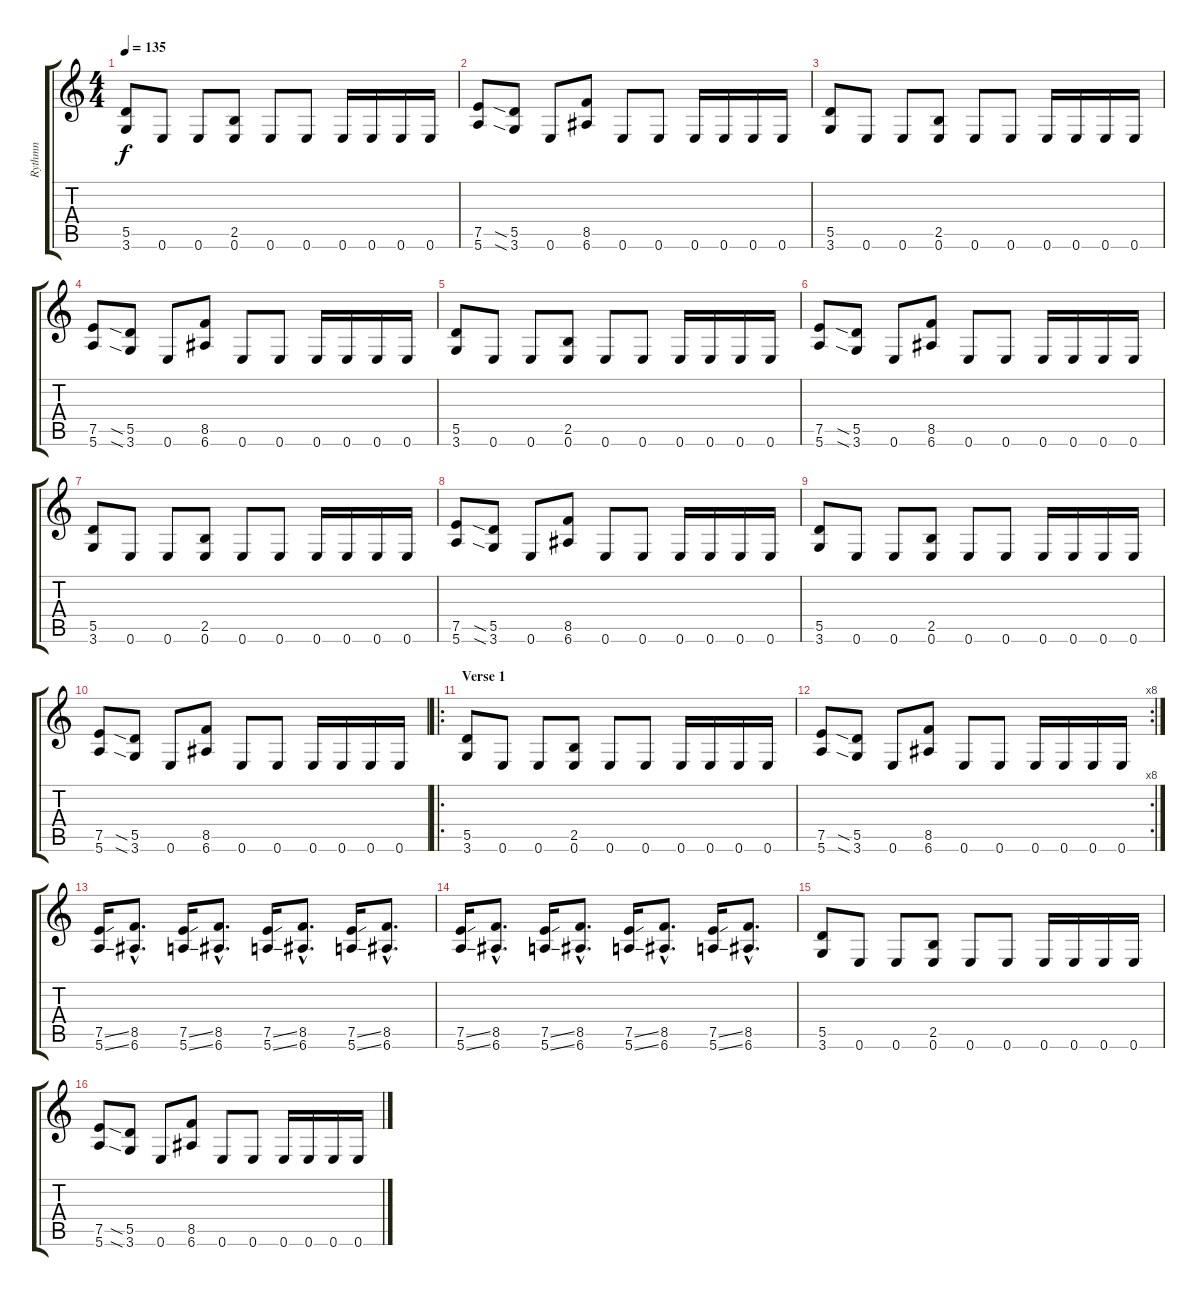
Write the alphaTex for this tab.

\track ("Rythmn" "Rythmn") {instrument overdrivenguitar}
\staff {score tabs}
\tuning (E4 B3 G3 D3 A2 E2) {hide}
\ts (4 4)
\tempo 135
\clef g2
\ks c
(5.5 3.6).8{dy f} 0.6.8 0.6.8 (2.5 0.6).8 0.6.8 0.6.8 0.6.16 0.6.16 0.6.16 0.6.16 |
(7.5 5.6).8 (5.5{sia} 3.6{sia}).8 0.6.8 (8.5 6.6).8 0.6.8 0.6.8 0.6.16 0.6.16 0.6.16 0.6.16 |
(5.5 3.6).8 0.6.8 0.6.8 (2.5 0.6).8 0.6.8 0.6.8 0.6.16 0.6.16 0.6.16 0.6.16 |
(7.5 5.6).8 (5.5{sia} 3.6{sia}).8 0.6.8 (8.5 6.6).8 0.6.8 0.6.8 0.6.16 0.6.16 0.6.16 0.6.16 |
(5.5 3.6).8 0.6.8 0.6.8 (2.5 0.6).8 0.6.8 0.6.8 0.6.16 0.6.16 0.6.16 0.6.16 |
(7.5 5.6).8 (5.5{sia} 3.6{sia}).8 0.6.8 (8.5 6.6).8 0.6.8 0.6.8 0.6.16 0.6.16 0.6.16 0.6.16 |
(5.5 3.6).8 0.6.8 0.6.8 (2.5 0.6).8 0.6.8 0.6.8 0.6.16 0.6.16 0.6.16 0.6.16 |
(7.5 5.6).8 (5.5{sia} 3.6{sia}).8 0.6.8 (8.5 6.6).8 0.6.8 0.6.8 0.6.16 0.6.16 0.6.16 0.6.16 |
(5.5 3.6).8 0.6.8 0.6.8 (2.5 0.6).8 0.6.8 0.6.8 0.6.16 0.6.16 0.6.16 0.6.16 |
(7.5 5.6).8 (5.5{sia} 3.6{sia}).8 0.6.8 (8.5 6.6).8 0.6.8 0.6.8 0.6.16 0.6.16 0.6.16 0.6.16 |
\ro
\section ("" "Verse 1")
(5.5 3.6).8 0.6.8 0.6.8 (2.5 0.6).8 0.6.8 0.6.8 0.6.16 0.6.16 0.6.16 0.6.16 |
\rc 8
(7.5 5.6).8 (5.5{sia} 3.6{sia}).8 0.6.8 (8.5 6.6).8 0.6.8 0.6.8 0.6.16 0.6.16 0.6.16 0.6.16 |
(7.5{ss} 5.6{ss}).16 (8.5{hac} 6.6{hac}).8{d} (7.5{ss} 5.6{ss}).16 (8.5{hac} 6.6{hac}).8{d} (7.5{ss} 5.6{ss}).16 (8.5{hac} 6.6{hac}).8{d} (7.5{ss} 5.6{ss}).16 (8.5{hac} 6.6{hac}).8{d} |
(7.5{ss} 5.6{ss}).16 (8.5{hac} 6.6{hac}).8{d} (7.5{ss} 5.6{ss}).16 (8.5{hac} 6.6{hac}).8{d} (7.5{ss} 5.6{ss}).16 (8.5{hac} 6.6{hac}).8{d} (7.5{ss} 5.6{ss}).16 (8.5{hac} 6.6{hac}).8{d} |
(5.5 3.6).8 0.6.8 0.6.8 (2.5 0.6).8 0.6.8 0.6.8 0.6.16 0.6.16 0.6.16 0.6.16 |
(7.5 5.6).8 (5.5{sia} 3.6{sia}).8 0.6.8 (8.5 6.6).8 0.6.8 0.6.8 0.6.16 0.6.16 0.6.16 0.6.16
